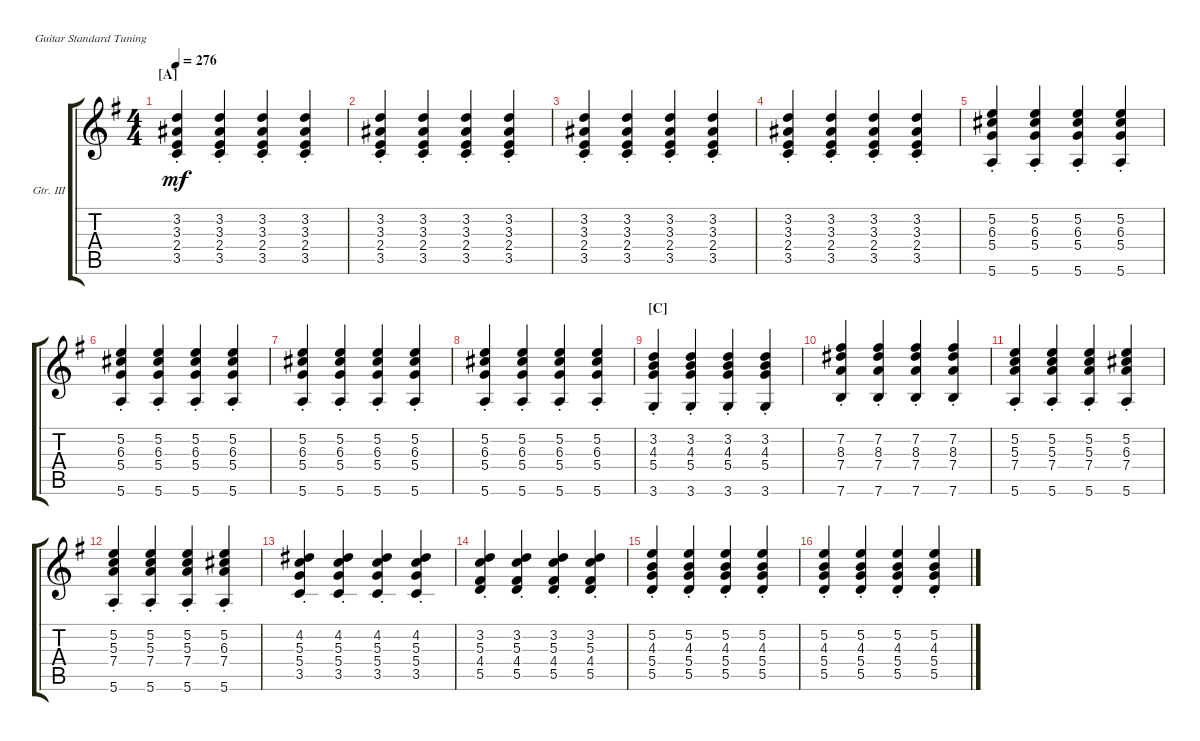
\defaultSystemsLayout 4
\bracketExtendMode groupsimilarinstruments
\firstSystemTrackNameOrientation horizontal
\otherSystemsTrackNameOrientation horizontal
\track ("Guitar III" "Gtr. III") {instrument acousticguitarsteel}
\staff {score tabs}
\tuning (E4 B3 G3 D3 A2 E2)
\ts (4 4)
\section ("A" "")
\tempo 276
\clef g2
\scale
0.25
\ks g
(3.5{st} 2.4{st} 3.3{st} 3.2{st}).4{dy mf} (3.5{st} 2.4{st} 3.3{st} 3.2{st}).4 (3.5{st} 2.4{st} 3.3{st} 3.2{st}).4 (3.5{st} 2.4{st} 3.3{st} 3.2{st}).4 |
\scale
0.25 (3.5{st} 2.4{st} 3.3{st} 3.2{st}).4 (3.5{st} 2.4{st} 3.3{st} 3.2{st}).4 (3.5{st} 2.4{st} 3.3{st} 3.2{st}).4 (3.5{st} 2.4{st} 3.3{st} 3.2{st}).4 |
\scale
0.25 (3.5{st} 2.4{st} 3.3{st} 3.2{st}).4 (3.5{st} 2.4{st} 3.3{st} 3.2{st}).4 (3.5{st} 2.4{st} 3.3{st} 3.2{st}).4 (3.5{st} 2.4{st} 3.3{st} 3.2{st}).4 |
\scale
0.25 (3.5{st} 2.4{st} 3.3{st} 3.2{st}).4 (3.5{st} 2.4{st} 3.3{st} 3.2{st}).4 (3.5{st} 2.4{st} 3.3{st} 3.2{st}).4 (3.5{st} 2.4{st} 3.3{st} 3.2{st}).4 |
\scale
0.25 (5.6{st} 5.4{st} 6.3{st} 5.2{st}).4 (5.6{st} 5.4{st} 6.3{st} 5.2{st}).4 (5.6{st} 5.4{st} 6.3{st} 5.2{st}).4 (5.6{st} 5.4{st} 6.3{st} 5.2{st}).4 |
(5.6{st} 5.4{st} 6.3{st} 5.2{st}).4 (5.6{st} 5.4{st} 6.3{st} 5.2{st}).4 (5.6{st} 5.4{st} 6.3{st} 5.2{st}).4 (5.6{st} 5.4{st} 6.3{st} 5.2{st}).4 |
(5.6{st} 5.4{st} 6.3{st} 5.2{st}).4 (5.6{st} 5.4{st} 6.3{st} 5.2{st}).4 (5.6{st} 5.4{st} 6.3{st} 5.2{st}).4 (5.6{st} 5.4{st} 6.3{st} 5.2{st}).4 |
(5.6{st} 5.4{st} 6.3{st} 5.2{st}).4 (5.6{st} 5.4{st} 6.3{st} 5.2{st}).4 (5.6{st} 5.4{st} 6.3{st} 5.2{st}).4 (5.6{st} 5.4{st} 6.3{st} 5.2{st}).4 |
\section ("C" "")
(3.2{st} 4.3{st} 5.4{st} 3.6{st}).4 (3.2{st} 4.3{st} 5.4{st} 3.6{st}).4 (3.2{st} 4.3{st} 5.4{st} 3.6{st}).4 (3.2{st} 4.3{st} 5.4{st} 3.6{st}).4 |
(7.6{st} 7.4{st} 8.3{st} 7.2{st}).4 (7.6{st} 7.4{st} 8.3{st} 7.2{st}).4 (7.6{st} 7.4{st} 8.3{st} 7.2{st}).4 (7.6{st} 7.4{st} 8.3{st} 7.2{st}).4 |
(5.6{st} 7.4{st} 5.3{st} 5.2{st}).4 (5.6{st} 7.4{st} 5.3{st} 5.2{st}).4 (5.6{st} 7.4{st} 5.3{st} 5.2{st}).4 (5.6{st} 7.4{st} 6.3{st} 5.2{st}).4 |
(5.6{st} 7.4{st} 5.3{st} 5.2{st}).4 (5.6{st} 7.4{st} 5.3{st} 5.2{st}).4 (5.6{st} 7.4{st} 5.3{st} 5.2{st}).4 (5.6{st} 7.4{st} 6.3{st} 5.2{st}).4 |
(3.5{st} 5.4{st} 5.3{st} 4.2{st}).4 (3.5{st} 5.4{st} 5.3{st} 4.2{st}).4 (3.5{st} 5.4{st} 5.3{st} 4.2{st}).4 (3.5{st} 5.4{st} 5.3{st} 4.2{st}).4 |
\scale
0.25 (5.5{st} 4.4{st} 5.3{st} 3.2{st}).4 (5.5{st} 4.4{st} 5.3{st} 3.2{st}).4 (5.5{st} 4.4{st} 5.3{st} 3.2{st}).4 (5.5{st} 4.4{st} 5.3{st} 3.2{st}).4 |
\scale
0.25 (5.4{st} 4.3{st} 5.2{st} 5.5{st}).4 (5.4{st} 4.3{st} 5.2{st} 5.5{st}).4 (5.4{st} 4.3{st} 5.2{st} 5.5{st}).4 (5.4{st} 4.3{st} 5.2{st} 5.5{st}).4 |
\scale
0.25 (5.4{st} 4.3{st} 5.2{st} 5.5{st}).4 (5.4{st} 4.3{st} 5.2{st} 5.5{st}).4 (5.4{st} 4.3{st} 5.2{st} 5.5{st}).4 (5.4{st} 4.3{st} 5.2{st} 5.5{st}).4
